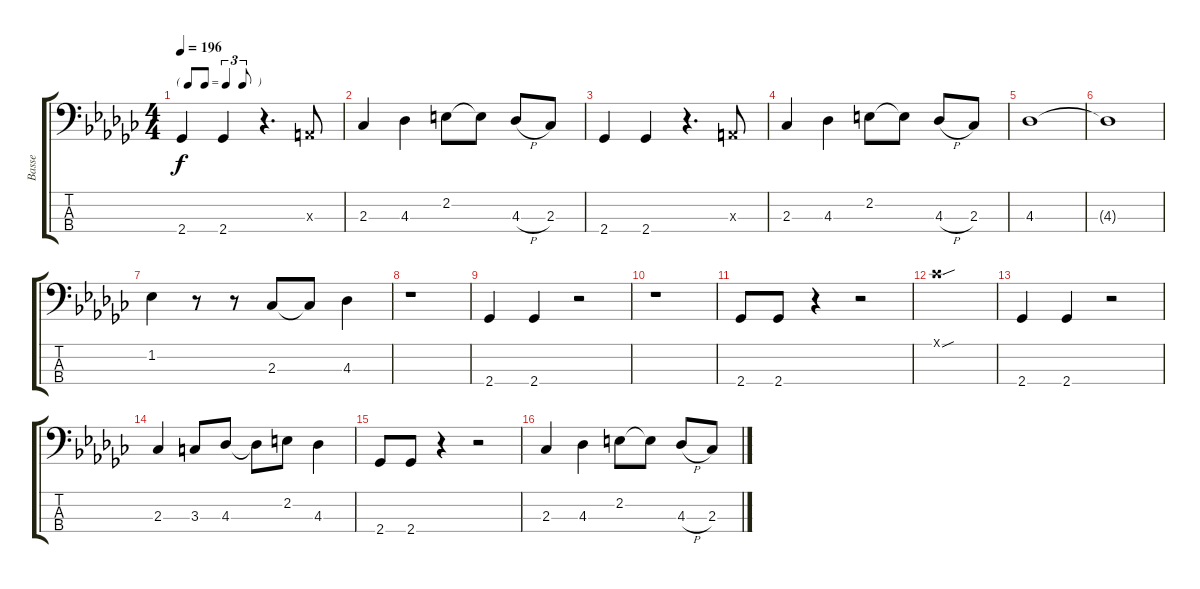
\track ("Basse " "Basse ") {instrument electricbassfinger}
\staff {score tabs}
\tuning (G2 D2 A1 E1) {hide}
\ts (4 4)
\tf triplet8th
\tempo 196
\clef f4
\ks gb
2.4.4{dy f} 2.4.4 r.4{d} 0.3{x}.8 |
2.3.4 4.3.4 2.2.8 2.2{t}.8 4.3{h}.8 2.3.8 |
2.4.4 2.4.4 r.4{d} 0.3{x}.8 |
2.3.4 4.3.4 2.2.8 2.2{t}.8 4.3{h}.8 2.3.8 |
4.3.1 |
4.3{t}.1 |
1.2.4 r.8 r.8 2.3.8 2.3{t}.8 4.3.4 |
r.1 |
2.4.4 2.4.4 r.2 |
r.1 |
2.4.8 2.4.8 r.4 r.2 |
4.1{sou x}.1 |
2.4.4 2.4.4 r.2 |
2.3.4 3.3.8 4.3.8 4.3{t}.8 2.2.8 4.3.4 |
2.4.8 2.4.8 r.4 r.2 |
2.3.4 4.3.4 2.2.8 2.2{t}.8 4.3{h}.8 2.3.8
